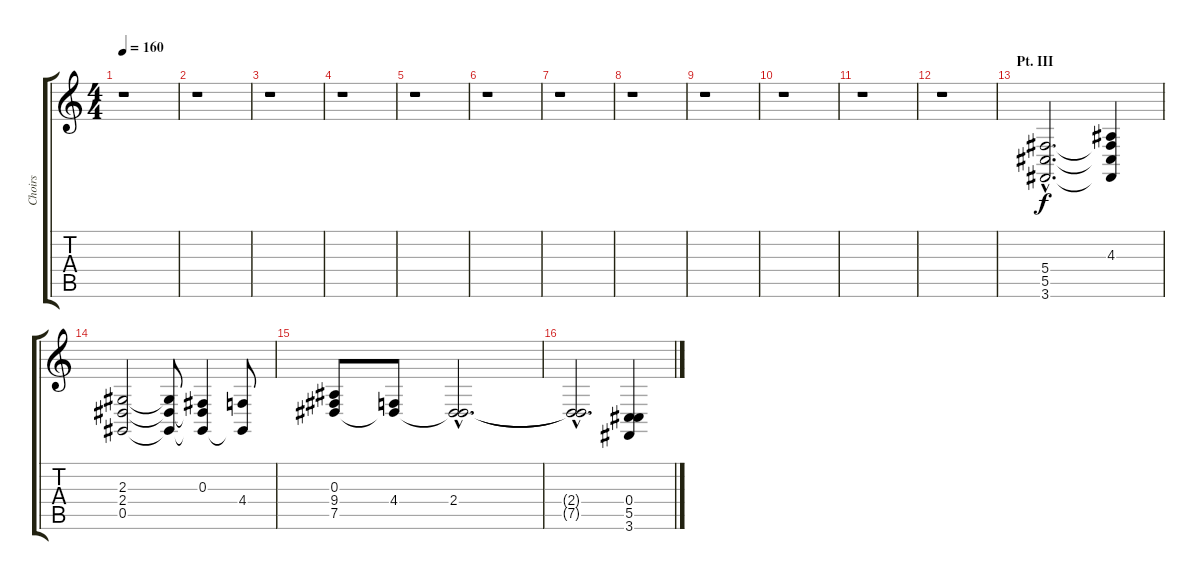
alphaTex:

\track ("Choirs" "Choirs") {instrument choiraahs}
\staff {score tabs}
\tuning (Eb4 Bb3 Gb3 Db3 Ab2 Eb2) {hide}
\ts (4 4)
\tempo 160
\clef g2
\ks c
r.1{dy f} |
r.1 |
r.1 |
r.1 |
r.1 |
r.1 |
r.1 |
r.1 |
r.1 |
r.1 |
r.1 |
r.1 |
\section ("" "Pt. III")
(5.4{hac} 5.5{hac} 3.6{hac}).2{d} (4.3 5.4{t} 5.5{t} 3.6{t}).4 |
(2.3 2.4 0.5).2 (2.3{t} 2.4{t} 0.5{t}).8 (0.3 2.4{t} 0.5{t}).4 (4.4 0.5{t}).8 |
(0.3 9.4 7.5).8 (4.4 7.5{t}).8 (2.4{hac} 7.5{hac t}).2{d} |
(2.4{hac t} 7.5{hac t}).2{d} (0.4 5.5 3.6).4
